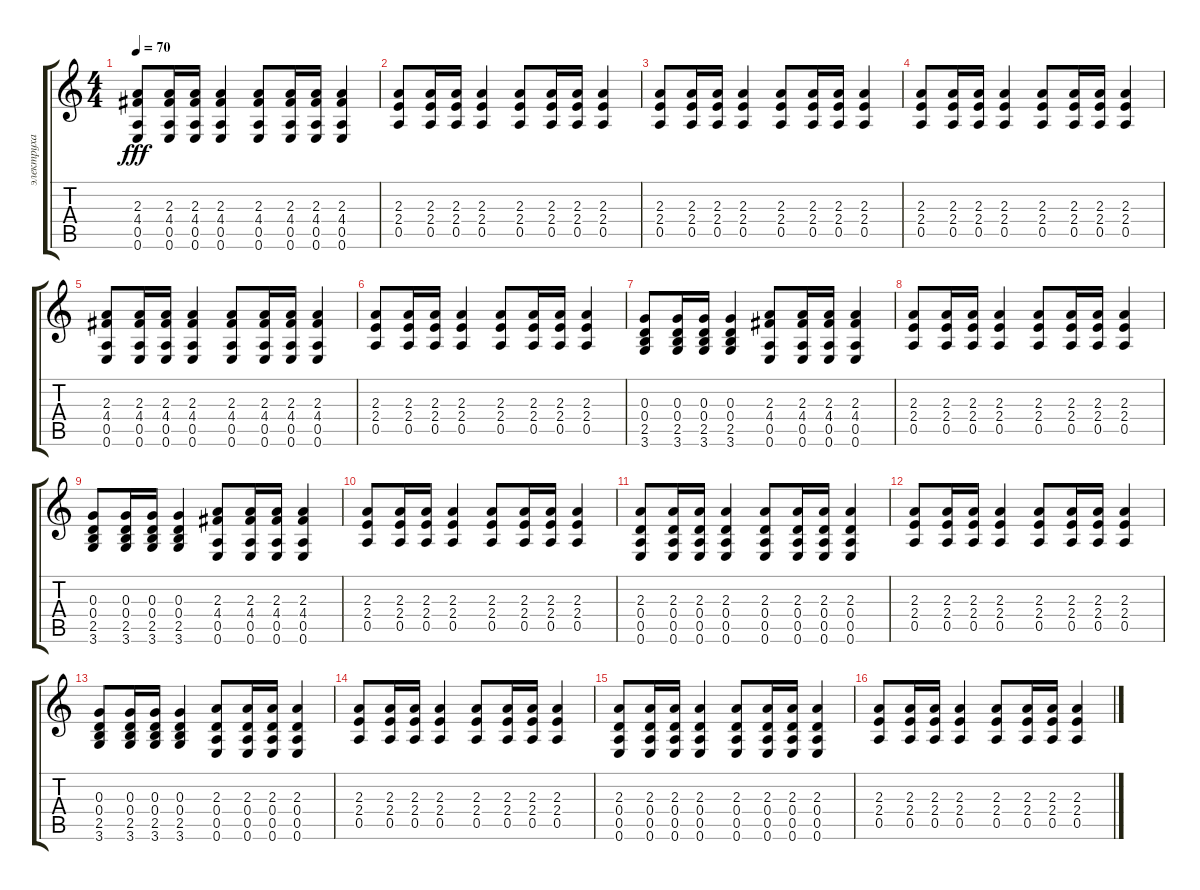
\track ("электруха" "электруха") {instrument distortionguitar}
\staff {score tabs}
\tuning (E4 B3 G3 D3 A2 E2) {hide}
\ts (4 4)
\tempo 70
\clef g2
\ks c
(2.3 4.4 0.5 0.6).8{dy fff} (2.3 4.4 0.5 0.6).16 (2.3 4.4 0.5 0.6).16 (2.3 4.4 0.5 0.6).4 (2.3 4.4 0.5 0.6).8 (2.3 4.4 0.5 0.6).16 (2.3 4.4 0.5 0.6).16 (2.3 4.4 0.5 0.6).4 |
(2.3 2.4 0.5).8 (2.3 2.4 0.5).16 (2.3 2.4 0.5).16 (2.3 2.4 0.5).4 (2.3 2.4 0.5).8 (2.3 2.4 0.5).16 (2.3 2.4 0.5).16 (2.3 2.4 0.5).4 |
(2.3 2.4 0.5).8 (2.3 2.4 0.5).16 (2.3 2.4 0.5).16 (2.3 2.4 0.5).4 (2.3 2.4 0.5).8 (2.3 2.4 0.5).16 (2.3 2.4 0.5).16 (2.3 2.4 0.5).4 |
(2.3 2.4 0.5).8 (2.3 2.4 0.5).16 (2.3 2.4 0.5).16 (2.3 2.4 0.5).4 (2.3 2.4 0.5).8 (2.3 2.4 0.5).16 (2.3 2.4 0.5).16 (2.3 2.4 0.5).4 |
(2.3 4.4 0.5 0.6).8 (2.3 4.4 0.5 0.6).16 (2.3 4.4 0.5 0.6).16 (2.3 4.4 0.5 0.6).4 (2.3 4.4 0.5 0.6).8 (2.3 4.4 0.5 0.6).16 (2.3 4.4 0.5 0.6).16 (2.3 4.4 0.5 0.6).4 |
(2.3 2.4 0.5).8 (2.3 2.4 0.5).16 (2.3 2.4 0.5).16 (2.3 2.4 0.5).4 (2.3 2.4 0.5).8 (2.3 2.4 0.5).16 (2.3 2.4 0.5).16 (2.3 2.4 0.5).4 |
(0.3 0.4 2.5 3.6).8 (0.3 0.4 2.5 3.6).16 (0.3 0.4 2.5 3.6).16 (0.3 0.4 2.5 3.6).4 (2.3 4.4 0.5 0.6).8 (2.3 4.4 0.5 0.6).16 (2.3 4.4 0.5 0.6).16 (2.3 4.4 0.5 0.6).4 |
(2.3 2.4 0.5).8 (2.3 2.4 0.5).16 (2.3 2.4 0.5).16 (2.3 2.4 0.5).4 (2.3 2.4 0.5).8 (2.3 2.4 0.5).16 (2.3 2.4 0.5).16 (2.3 2.4 0.5).4 |
(0.3 0.4 2.5 3.6).8 (0.3 0.4 2.5 3.6).16 (0.3 0.4 2.5 3.6).16 (0.3 0.4 2.5 3.6).4 (2.3 4.4 0.5 0.6).8 (2.3 4.4 0.5 0.6).16 (2.3 4.4 0.5 0.6).16 (2.3 4.4 0.5 0.6).4 |
(2.3 2.4 0.5).8 (2.3 2.4 0.5).16 (2.3 2.4 0.5).16 (2.3 2.4 0.5).4 (2.3 2.4 0.5).8 (2.3 2.4 0.5).16 (2.3 2.4 0.5).16 (2.3 2.4 0.5).4 |
(2.3 0.4 0.5 0.6).8 (2.3 0.4 0.5 0.6).16 (2.3 0.4 0.5 0.6).16 (2.3 0.4 0.5 0.6).4 (2.3 0.4 0.5 0.6).8 (2.3 0.4 0.5 0.6).16 (2.3 0.4 0.5 0.6).16 (2.3 0.4 0.5 0.6).4 |
(2.3 2.4 0.5).8 (2.3 2.4 0.5).16 (2.3 2.4 0.5).16 (2.3 2.4 0.5).4 (2.3 2.4 0.5).8 (2.3 2.4 0.5).16 (2.3 2.4 0.5).16 (2.3 2.4 0.5).4 |
(0.3 0.4 2.5 3.6).8 (0.3 0.4 2.5 3.6).16 (0.3 0.4 2.5 3.6).16 (0.3 0.4 2.5 3.6).4 (2.3 0.4 0.5 0.6).8 (2.3 0.4 0.5 0.6).16 (2.3 0.4 0.5 0.6).16 (2.3 0.4 0.5 0.6).4 |
(2.3 2.4 0.5).8 (2.3 2.4 0.5).16 (2.3 2.4 0.5).16 (2.3 2.4 0.5).4 (2.3 2.4 0.5).8 (2.3 2.4 0.5).16 (2.3 2.4 0.5).16 (2.3 2.4 0.5).4 |
(2.3 0.4 0.5 0.6).8 (2.3 0.4 0.5 0.6).16 (2.3 0.4 0.5 0.6).16 (2.3 0.4 0.5 0.6).4 (2.3 0.4 0.5 0.6).8 (2.3 0.4 0.5 0.6).16 (2.3 0.4 0.5 0.6).16 (2.3 0.4 0.5 0.6).4 |
(2.3 2.4 0.5).8 (2.3 2.4 0.5).16 (2.3 2.4 0.5).16 (2.3 2.4 0.5).4 (2.3 2.4 0.5).8 (2.3 2.4 0.5).16 (2.3 2.4 0.5).16 (2.3 2.4 0.5).4
